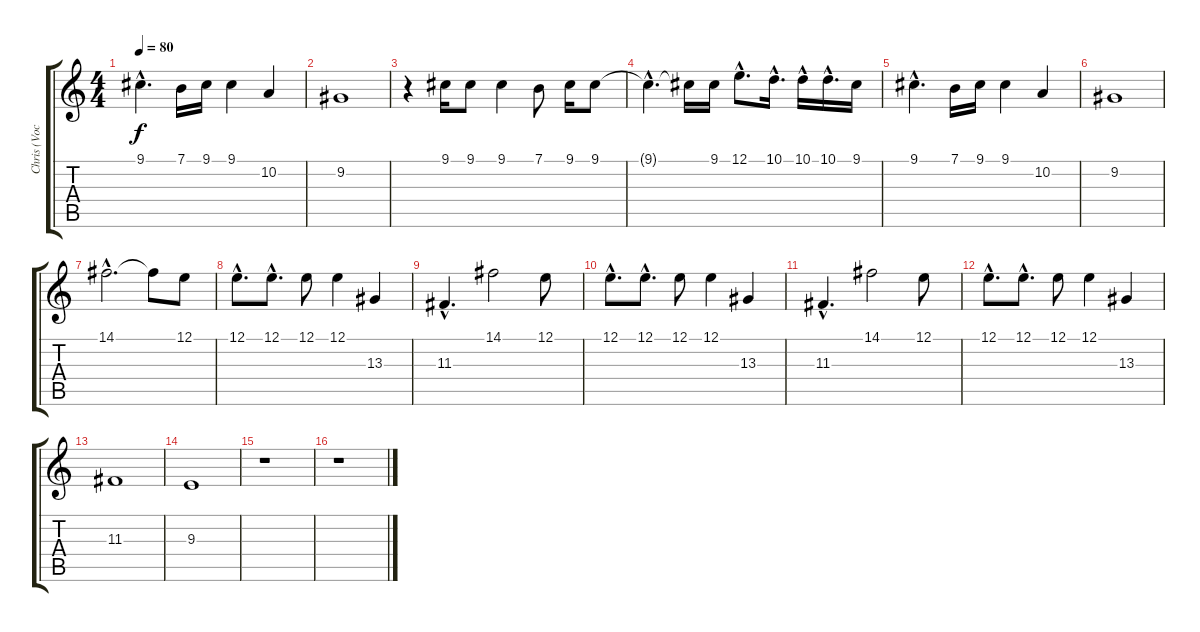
\track ("Chris (Vocals)" "Chris (Voc") {instrument acousticgrandpiano}
\staff {score tabs}
\tuning (E4 B3 G3 D3 A2 E2) {hide}
\ts (4 4)
\tempo 80
\clef g2
\ks c
9.1{hac}.4{d dy f} 7.1.16 9.1.16 9.1.4 10.2.4 |
9.2.1 |
r.4 9.1.16 9.1.8 9.1.4 7.1.8 9.1.16 9.1.8 |
9.1{hac t}.4{d} 9.1{t}.16 9.1.16 12.1{hac}.8{d} 10.1{hac}.16{d} 10.1{hac}.16 10.1{hac}.16{d} 9.1.16 |
9.1{hac}.4{d} 7.1.16 9.1.16 9.1.4 10.2.4 |
9.2.1 |
14.1{hac}.2{d} 14.1{t}.8 12.1.8 |
12.1{hac}.8{d} 12.1{hac}.8{d} 12.1.8 12.1.4 13.3.4 |
11.3{hac}.4{d} 14.1.2 12.1.8 |
12.1{hac}.8{d} 12.1{hac}.8{d} 12.1.8 12.1.4 13.3.4 |
11.3{hac}.4{d} 14.1.2 12.1.8 |
12.1{hac}.8{d} 12.1{hac}.8{d} 12.1.8 12.1.4 13.3.4 |
11.3.1 |
9.3.1 |
r.1 |
r.1
